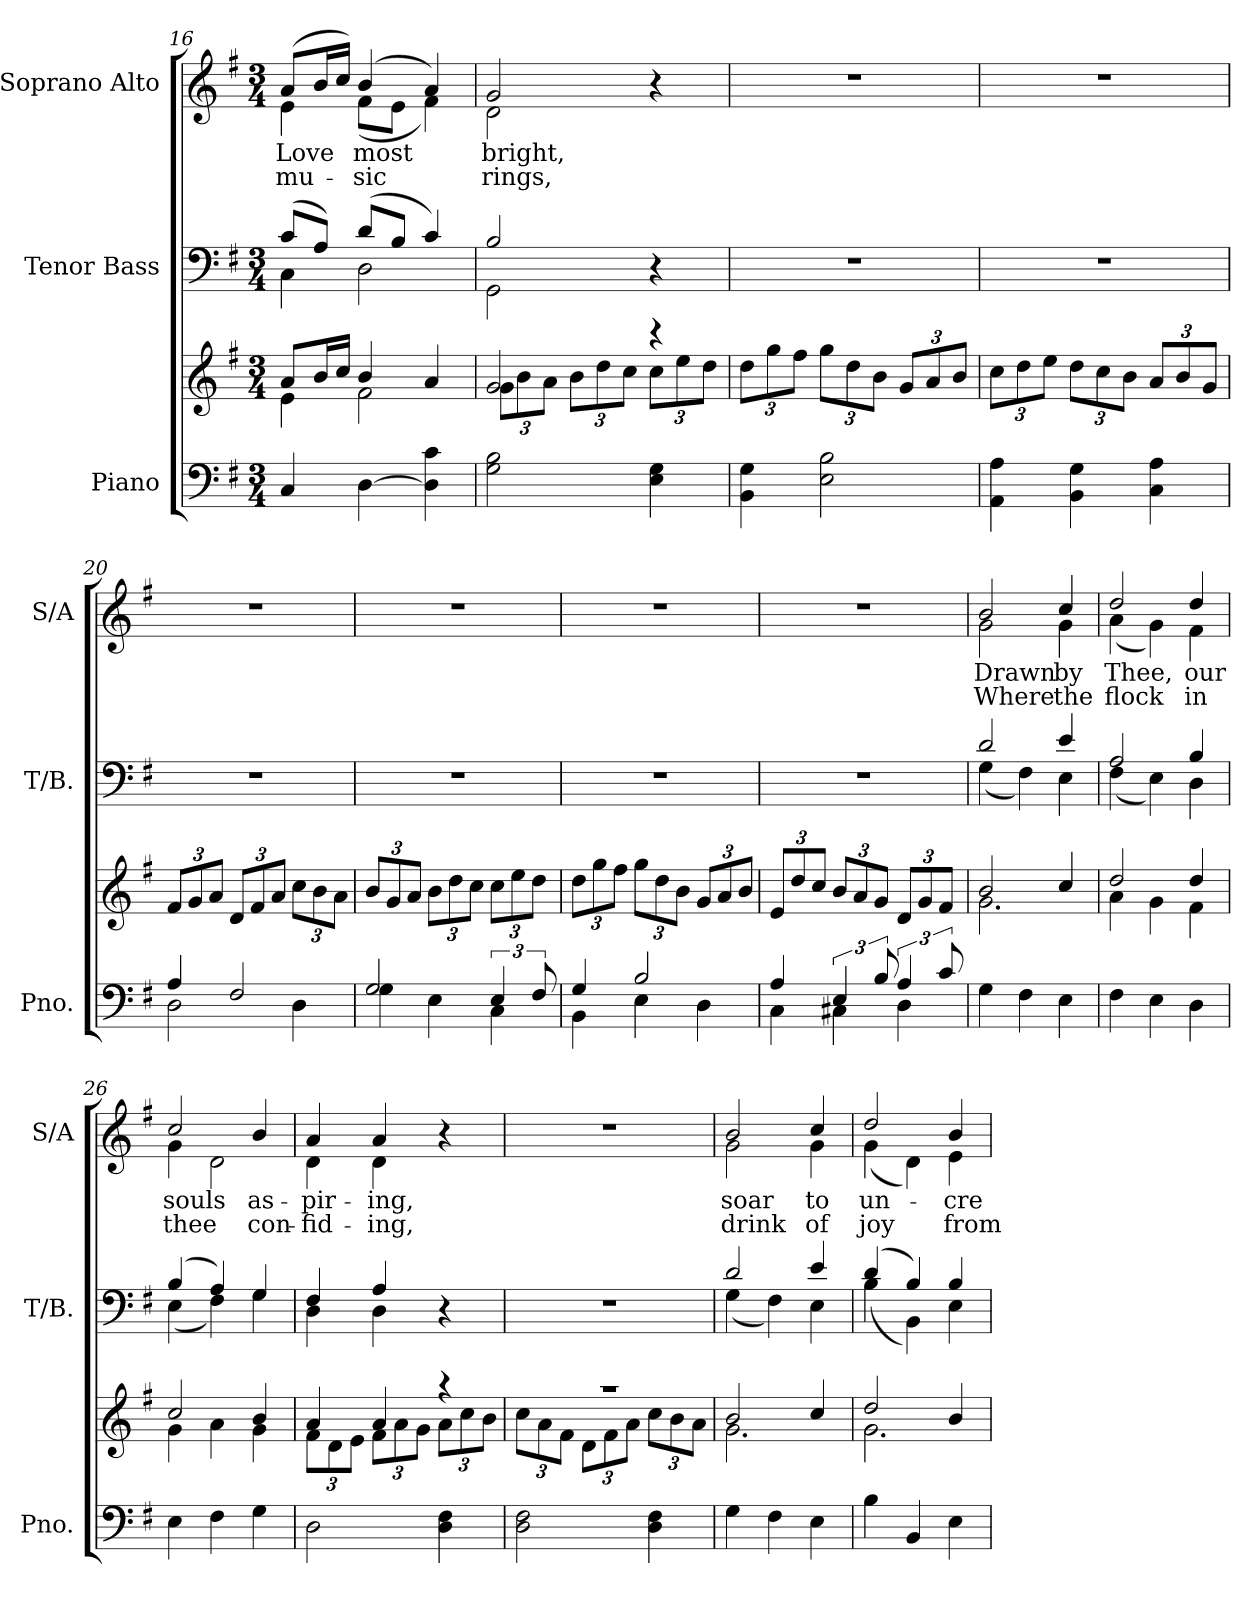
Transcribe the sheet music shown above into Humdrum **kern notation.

**kern	**kern	**kern	**kern	**text	**text
*part3	*part3	*part2	*part1	*part1	*part1
*staff4	*staff3	*staff2	*staff1	*staff1	*staff1
*I"Piano	*	*I"Tenor Bass	*I"Soprano Alto	*	*
*I'Pno.	*	*I'T/B.	*I'S/A	*	*
*clefF4	*clefG2	*clefF4	*clefG2	*	*
*k[f#]	*k[f#]	*k[f#]	*k[f#]	*	*
*G:	*G:	*G:	*G:	*	*
*M3/4	*M3/4	*M3/4	*M3/4	*	*
=16	=16	=16	=16	=16	=16
*	*^	*^	*	*	*
!	!	!	!	!	!	!LO:LY:b	!LO:LY:b
*	*	*	*	*	*^	*	*
4C/	8a/L	4e\	(>8c/L	4C\	(>8a/L	4e\	Love	mu-
.	16b/L	.	8A/J)	.	16b/L	.	.	.
.	16cc/JJ	.	.	.	16cc/JJ)	.	.	.
!	!	!	!	!	!	!	!LO:LY:b	!LO:LY:b
[4D\	4b/	2f#\	(>8d/L	2D\	(>4b/	(<8f#\L	most	-sic
.	.	.	8B/J	.	.	8e\J	.	.
4D\] 4c\	4a/	.	4c/)	.	4a/)	4f#\)	.	.
=17	=17	=17	=17	=17	=17	=17	=17	=17
*	*	*Xbrackettup	*	*	*	*	*	*
!	!	!	!	!	!	!	!LO:LY:b	!LO:LY:b
2G\ 2B\	2g/	12g\L	2B/	2GG\	2g/	2d\	bright,	rings,
.	.	12b\	.	.	.	.	.	.
.	.	12a\J	.	.	.	.	.	.
.	.	12b\L	.	.	.	.	.	.
.	.	12dd\	.	.	.	.	.	.
.	.	12cc\J	.	.	.	.	.	.
4E\ 4G\	4r	12cc\L	4r	4ryy	4r	4ryy	.	.
.	.	12ee\	.	.	.	.	.	.
.	.	12dd\J	.	.	.	.	.	.
*	*v	*v	*	*	*v	*v	*	*
*	*	*v	*v	*	*	*
=18	=18	=18	=18	=18	=18
4BB\ 4G\	12dd\L	2.r	2.r	.	.
.	12gg\	.	.	.	.
.	12ff#\J	.	.	.	.
2E\ 2B\	12gg\L	.	.	.	.
.	12dd\	.	.	.	.
.	12b\J	.	.	.	.
.	12g/L	.	.	.	.
.	12a/	.	.	.	.
.	12b/J	.	.	.	.
=19	=19	=19	=19	=19	=19
4AA\ 4A\	12cc\L	2.r	2.r	.	.
.	12dd\	.	.	.	.
.	12ee\J	.	.	.	.
4BB\ 4G\	12dd\L	.	.	.	.
.	12cc\	.	.	.	.
.	12b\J	.	.	.	.
4C\ 4A\	12a/L	.	.	.	.
.	12b/	.	.	.	.
.	12g/J	.	.	.	.
!!LO:LB:g=z
=20	=20	=20	=20	=20	=20
*^	*	*	*	*	*
4A/	2D\	12f#/L	2.r	2.r	.	.
.	.	12g/	.	.	.	.
.	.	12a/J	.	.	.	.
2F#/	.	12d/L	.	.	.	.
.	.	12f#/	.	.	.	.
.	.	12a/J	.	.	.	.
.	4D\	12cc\L	.	.	.	.
.	.	12b\	.	.	.	.
.	.	12a\J	.	.	.	.
=21	=21	=21	=21	=21	=21	=21
2G/	4G\	12b/L	2.r	2.r	.	.
.	.	12g/	.	.	.	.
.	.	12a/J	.	.	.	.
.	4E\	12b\L	.	.	.	.
.	.	12dd\	.	.	.	.
.	.	12cc\J	.	.	.	.
6E/	4C\	12cc\L	.	.	.	.
.	.	12ee\	.	.	.	.
12F#/	.	12dd\J	.	.	.	.
=22	=22	=22	=22	=22	=22	=22
4G/	4BB\	12dd\L	2.r	2.r	.	.
.	.	12gg\	.	.	.	.
.	.	12ff#\J	.	.	.	.
2B/	4E\	12gg\L	.	.	.	.
.	.	12dd\	.	.	.	.
.	.	12b\J	.	.	.	.
.	4D\	12g/L	.	.	.	.
.	.	12a/	.	.	.	.
.	.	12b/J	.	.	.	.
=23	=23	=23	=23	=23	=23	=23
4A/	4C\	12e/L	2.r	2.r	.	.
.	.	12dd/	.	.	.	.
.	.	12cc/J	.	.	.	.
6E/	4C#X\	12b/L	.	.	.	.
.	.	12a/	.	.	.	.
12B/	.	12g/J	.	.	.	.
6A/	4D\	12d/L	.	.	.	.
.	.	12g/	.	.	.	.
12c/	.	12f#/J	.	.	.	.
*v	*v	*	*	*	*	*
=24	=24	=24	=24	=24	=24
*	*^	*^	*	*	*
!	!	!	!	!	!	!LO:LY:b	!LO:LY:b
*	*	*	*	*	*^	*	*
4G\	2b/	2.g\	2d/	(<4G\	2b/	2g\	Drawn	Where
4F#\	.	.	.	4F#\)	.	.	.	.
!	!	!	!	!	!	!	!LO:LY:b	!LO:LY:b
4E\	4cc/	.	4e/	4E\	4cc/	4g\	by	the
=25	=25	=25	=25	=25	=25	=25	=25	=25
!	!	!	!	!	!	!	!LO:LY:b	!LO:LY:b
4F#\	2dd/	4a\	2A/	(<4F#\	2dd/	(<4a\	Thee,	flock
4E\	.	4g\	.	4E\)	.	4g\)	.	.
!	!	!	!	!	!	!	!LO:LY:b	!LO:LY:b
4D\	4dd/	4f#\	4B/	4D\	4dd/	4f#\	our	in
=26	=26	=26	=26	=26	=26	=26	=26	=26
!	!	!	!	!	!	!	!LO:LY:b	!LO:LY:b
4E\	2cc/	4g\	(>4B/	(<4E\	2cc/	4g\	souls	thee
4F#\	.	4a\	4A/)	4F#\)	.	2d\	.	.
!	!	!	!	!	!	!	!LO:LY:b	!LO:LY:b
4G\	4b/	4g\	4G/	4G\	4b/	.	as-	con-
!!LO:LB:g=z	!!
=27	=27	=27	=27	=27	=27	=27	=27	=27
!	!	!	!	!	!	!	!LO:LY:b	!LO:LY:b
2D\	4a/	12f#\L	4F#/	4D\	4a/	4d\	-pir-	-fid-
.	.	12d\	.	.	.	.	.	.
.	.	12e\J	.	.	.	.	.	.
!	!	!	!	!	!	!	!LO:LY:b	!LO:LY:b
.	4a/	12f#\L	4A/	4D\	4a/	4d\	-ing,	-ing,
.	.	12a\	.	.	.	.	.	.
.	.	12g\J	.	.	.	.	.	.
4D\ 4F#\	4r	12a\L	4r	4ryy	4r	4ryy	.	.
.	.	12cc\	.	.	.	.	.	.
.	.	12b\J	.	.	.	.	.	.
*	*	*	*v	*v	*	*	*	*
*	*	*	*	*v	*v	*	*
=28	=28	=28	=28	=28	=28	=28
2D\ 2F#\	2.r	12cc\L	2.r	2.r	.	.
.	.	12a\	.	.	.	.
.	.	12f#\J	.	.	.	.
.	.	12d\L	.	.	.	.
.	.	12f#\	.	.	.	.
.	.	12a\J	.	.	.	.
4D\ 4F#\	.	12cc\L	.	.	.	.
.	.	12b\	.	.	.	.
.	.	12a\J	.	.	.	.
=29	=29	=29	=29	=29	=29	=29
*	*	*	*^	*	*	*
!	!	!	!	!	!	!LO:LY:b	!LO:LY:b
*	*	*	*	*	*^	*	*
4G\	2b/	2.g\	2d/	(<4G\	2b/	2g\	soar	drink
4F#\	.	.	.	4F#\)	.	.	.	.
!	!	!	!	!	!	!	!LO:LY:b	!LO:LY:b
4E\	4cc/	.	4e/	4E\	4cc/	4g\	to	of
=30	=30	=30	=30	=30	=30	=30	=30	=30
!	!	!	!	!	!	!	!LO:LY:b	!LO:LY:b
4B\	2dd/	2.g\	(>4d/	(<4B\	2dd/	(<4g\	un-	joy
4BB/	.	.	4B/)	4BB\)	.	4d\)	.	.
!	!	!	!	!	!	!	!LO:LY:b	!LO:LY:b
4E\	4b/	.	4B/	4E\	4b/	4e\	-cre-	from
*	*v	*v	*	*	*v	*v	*	*
*	*	*v	*v	*	*	*
=	=	=	=	=	=
*-	*-	*-	*-	*-	*-
